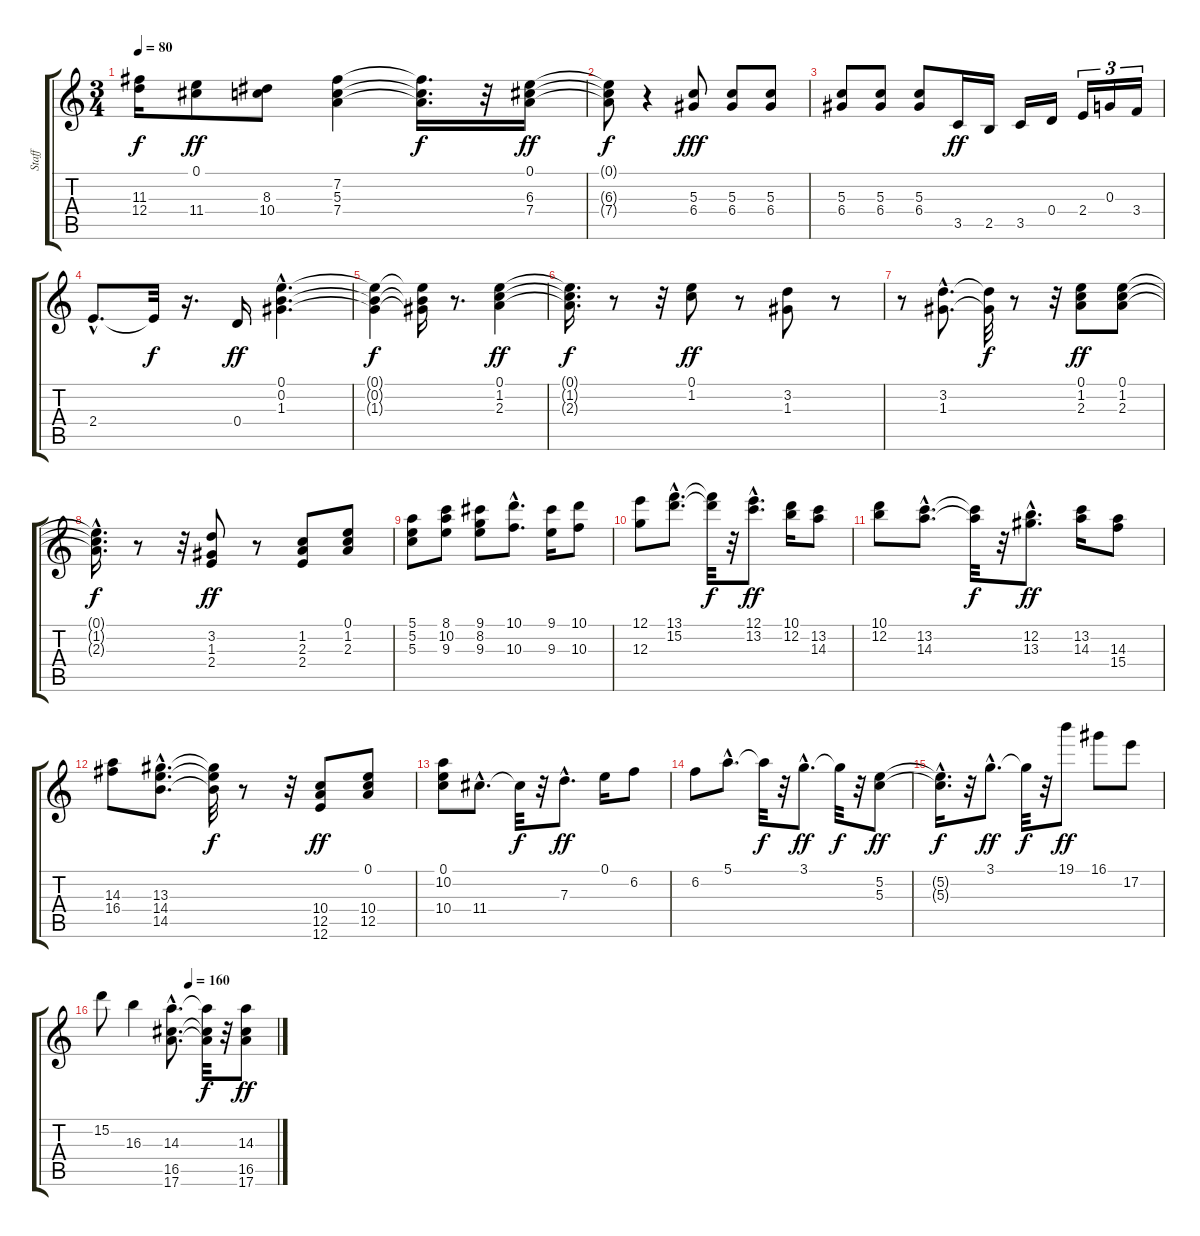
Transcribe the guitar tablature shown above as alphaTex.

\track ("Staff" "Staff") {instrument acousticguitarnylon}
\staff {score tabs}
\tuning (E4 B3 G3 D3 A2 E2) {hide}
\ts (3 4)
\tempo 80
\clef g2
\ks c
(11.3{t} 12.4{t}).16{dy f} (0.1 11.4).8{dy ff} (8.3 10.4).8 (7.2 5.3 7.4).4 (7.2{t} 5.3{t} 7.4{t}).16{d dy f} r.32 (0.1 6.3 7.4).16{dy ff} |
(0.1{t} 6.3{t} 7.4{t}).8{dy f} r.4 (5.3 6.4).8{dy fff} (5.3 6.4).8 (5.3 6.4).8 |
(5.3 6.4).8 (5.3 6.4).8 (5.3 6.4).8 3.5.16{dy ff} 2.5.16 3.5.16 0.4.16 2.4.16{tu (3 2)} 0.3.16{tu (3 2)} 3.4.16{tu (3 2)} |
2.4{hac}.8{d} 2.4{t}.32{dy f} r.16{d} 0.4.16{dy ff} (0.1{hac} 0.2{hac} 1.3{hac}).4{d} |
(0.1{t} 0.2{t} 1.3{t}).4{dy f} (0.1{t} 0.2{t} 1.3{t}).16 r.8{d} (0.1 1.2 2.3).4{dy ff} |
(0.1{t} 1.2{t} 2.3{t}).16{d dy f} r.8 r.32 (0.1 1.2).8{dy ff} r.8 (3.2 1.3).8 r.8 |
r.8 (3.2{hac} 1.3{hac}).8{d} (3.2{t} 1.3{t}).32{dy f} r.8 r.32 (0.1 1.2 2.3).8{dy ff} (0.1 1.2 2.3).8 |
(0.1{hac t} 1.2{hac t} 2.3{hac t}).16{d dy f} r.8 r.32 (3.2 1.3 2.4).8{dy ff} r.8 (1.2 2.3 2.4).8 (0.1 1.2 2.3).8 |
(5.1 5.2 5.3).8 (8.1 10.2 9.3).8 (9.1 8.2 9.3).8 (10.1{hac} 10.3{hac}).8{d} (9.1 9.3).16 (10.1 10.3).8 |
(12.1 12.3).8 (13.1{hac} 15.2{hac}).8{d} (13.1{t} 15.2{t}).32{dy f} r.32 (12.1{hac} 13.2{hac}).8{d dy ff} (10.1 12.2).16 (13.2 14.3).8 |
(10.1 12.2).8 (13.2{hac} 14.3{hac}).8{d} (13.2{t} 14.3{t}).32{dy f} r.32 (12.2{hac} 13.3{hac}).8{d dy ff} (13.2 14.3).16 (14.3 15.4).8 |
(14.3 16.4).8 (13.3{hac} 14.4{hac} 14.5{hac}).8{d} (13.3{t} 14.4{t} 14.5{t}).32{dy f} r.8 r.32 (10.4 12.5 12.6).8{dy ff} (0.1 10.4 12.5).8 |
(0.1 10.2 10.4).8 11.4{hac}.8{d} 11.4{t}.32{dy f} r.32 7.3{hac}.8{d dy ff} 0.1.16 6.2.8 |
6.2.8 5.1{hac}.8{d} 5.1{t}.32{dy f} r.32 3.1{hac}.8{d dy ff} 3.1{t}.32{dy f} r.32 (5.2 5.3).8{dy ff} |
(5.2{hac t} 5.3{hac t}).16{d dy f} r.32 3.1{hac}.8{d dy ff} 3.1{t}.32{dy f} r.32 19.1.8{dy ff} 16.1.8 17.2.8 |
\tempo (160 0.5)
15.2.8 16.3.4 (14.3{hac} 16.5{hac} 17.6{hac}).8{d} (14.3{t} 16.5{t} 17.6{t}).32{dy f} r.32 (14.3 16.5 17.6).8{dy ff}
